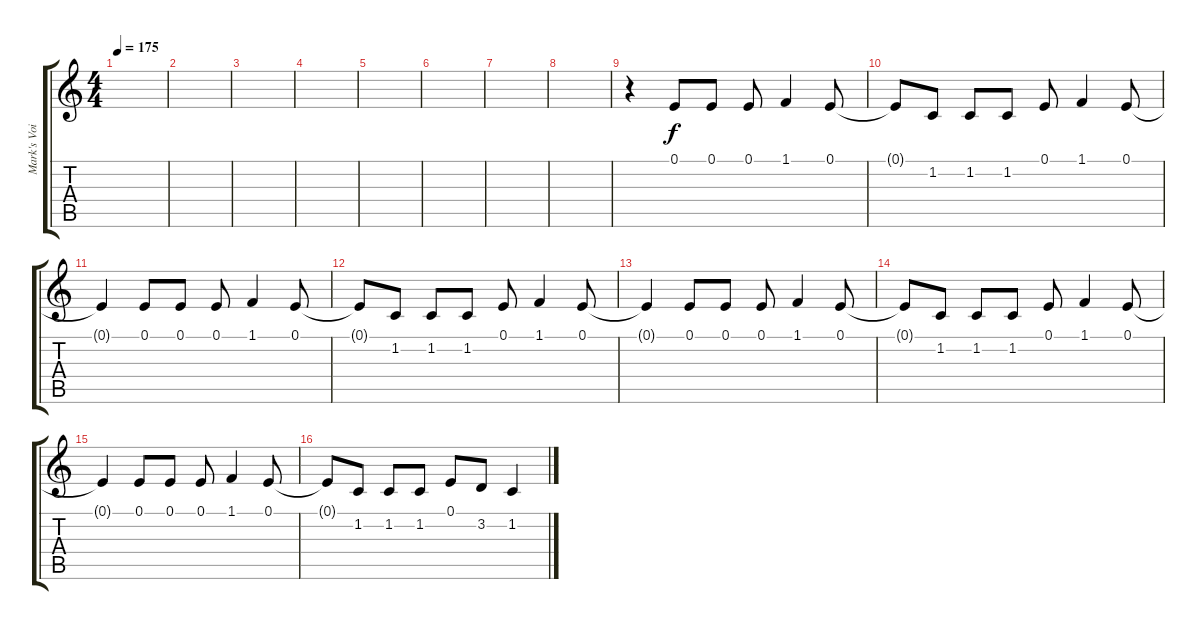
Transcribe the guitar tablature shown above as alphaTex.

\track ("Mark's Voice" "Mark's Voi") {instrument sopranosax}
\staff {score tabs}
\tuning (E4 B3 G3 D3 A2 E2) {hide}
\ts (4 4)
\tempo 175
\clef g2
\ks c
|
|
|
|
|
|
|
|
r.4 0.1.8 0.1.8 0.1.8 1.1.4 0.1.8 |
0.1{t}.8 1.2.8 1.2.8 1.2.8 0.1.8 1.1.4 0.1.8 |
0.1{t}.4 0.1.8 0.1.8 0.1.8 1.1.4 0.1.8 |
0.1{t}.8 1.2.8 1.2.8 1.2.8 0.1.8 1.1.4 0.1.8 |
0.1{t}.4 0.1.8 0.1.8 0.1.8 1.1.4 0.1.8 |
0.1{t}.8 1.2.8 1.2.8 1.2.8 0.1.8 1.1.4 0.1.8 |
0.1{t}.4 0.1.8 0.1.8 0.1.8 1.1.4 0.1.8 |
0.1{t}.8 1.2.8 1.2.8 1.2.8 0.1.8 3.2.8 1.2.4
